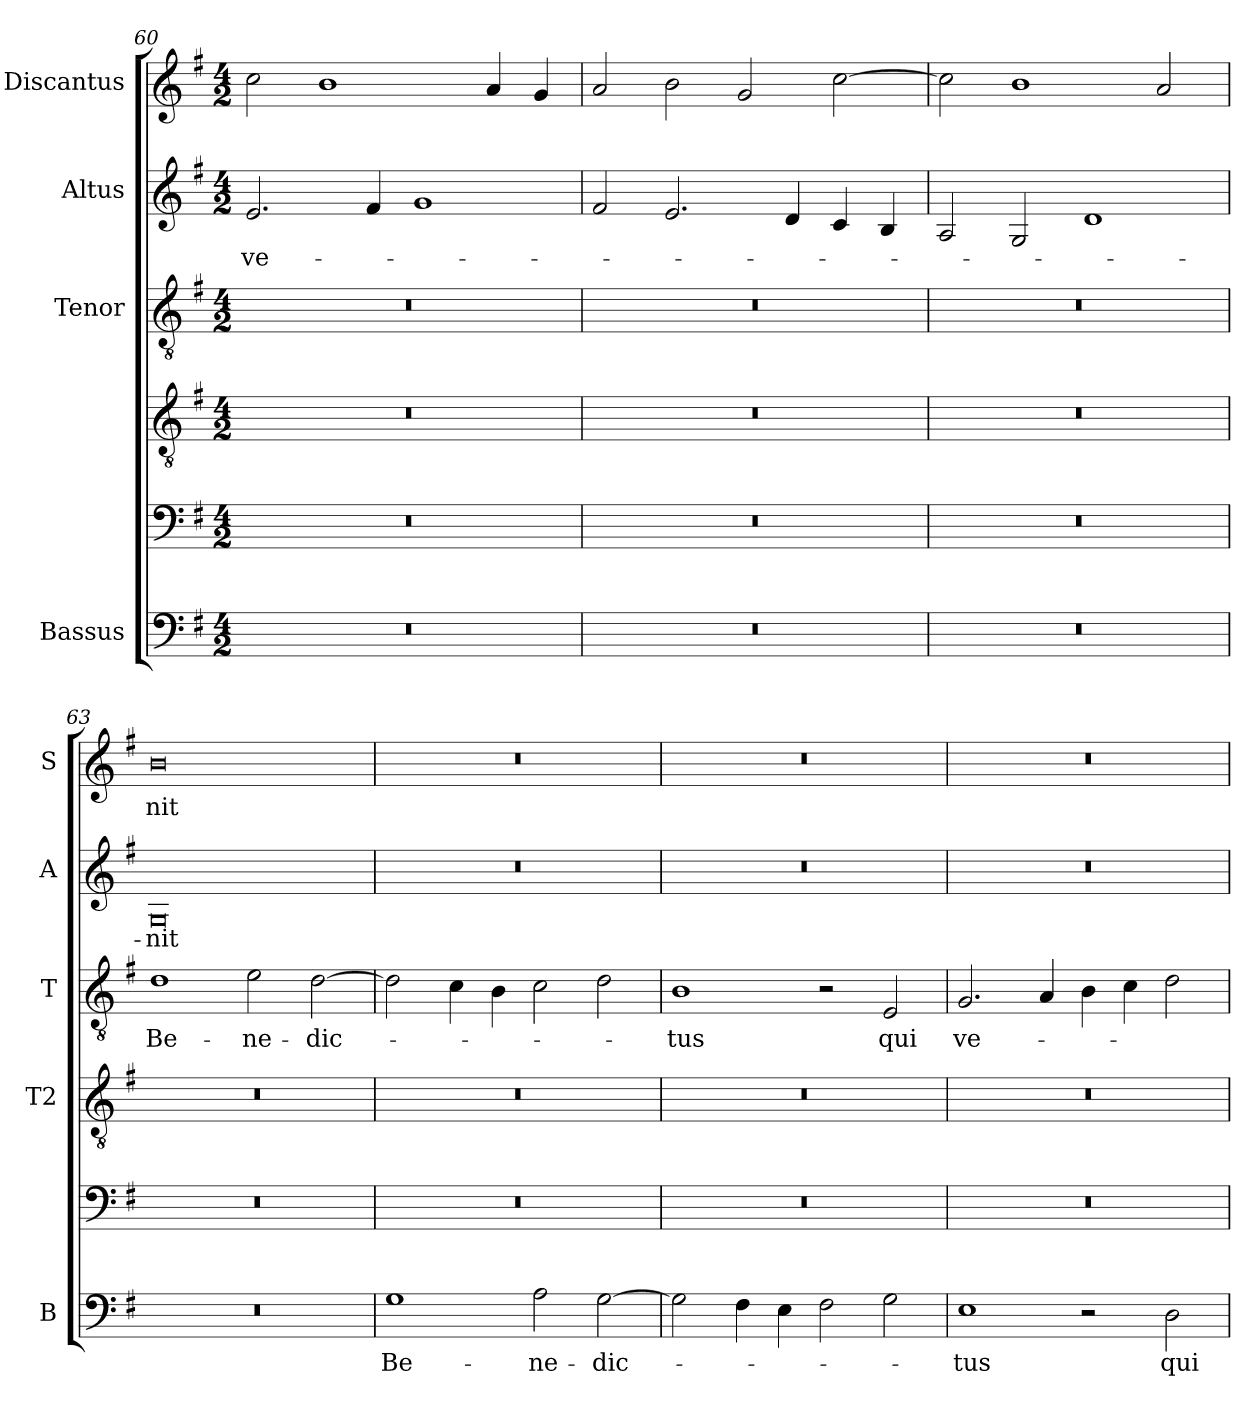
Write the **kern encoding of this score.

**kern	**text	**kern	**kern	**kern	**text	**kern	**text	**kern	**text
*part6	*part6	*part5	*part4	*part3	*part3	*part2	*part2	*part1	*part1
*staff6	*staff6	*staff5	*staff4	*staff3	*staff3	*staff2	*staff2	*staff1	*staff1
*I"Bassus	*	*	*	*I"Tenor	*	*I"Altus	*	*I"Discantus	*
*I'B	*	*	*I'T2	*I'T	*	*I'A	*	*I'S	*
*clefF4	*	*clefF4	*clefGv2	*clefGv2	*	*clefG2	*	*clefG2	*
*k[f#]	*	*k[f#]	*k[f#]	*k[f#]	*	*k[f#]	*	*k[f#]	*
*G:	*	*G:	*G:	*G:	*	*G:	*	*G:	*
*M4/2	*	*M4/2	*M4/2	*M4/2	*	*M4/2	*	*M4/2	*
=60	=60	=60	=60	=60	=60	=60	=60	=60	=60
!	!	!	!	!	!	!	!LO:LY:b	!	!
0r	.	0r	0r	0r	.	2.e/	ve-	2cc\	.
.	.	.	.	.	.	.	.	1b	.
.	.	.	.	.	.	4f#/	.	.	.
.	.	.	.	.	.	1g	.	.	.
.	.	.	.	.	.	.	.	4a/	.
.	.	.	.	.	.	.	.	4g/	.
=61	=61	=61	=61	=61	=61	=61	=61	=61	=61
0r	.	0r	0r	0r	.	2f#/	.	2a/	.
.	.	.	.	.	.	2.e/	.	2b\	.
.	.	.	.	.	.	.	.	2g/	.
.	.	.	.	.	.	4d/	.	.	.
.	.	.	.	.	.	4c/	.	[2cc\	.
.	.	.	.	.	.	4B/	.	.	.
=62	=62	=62	=62	=62	=62	=62	=62	=62	=62
0r	.	0r	0r	0r	.	2A/	.	2cc\]	.
.	.	.	.	.	.	2G/	.	1b	.
.	.	.	.	.	.	1d	.	.	.
.	.	.	.	.	.	.	.	2a/	.
=63	=63	=63	=63	=63	=63	=63	=63	=63	=63
!	!	!	!	!	!LO:LY:b	!	!LO:LY:b	!	!LO:LY:b
0r	.	0r	0r	1d	Be-	0G	-nit	0b	-nit
!	!	!	!	!	!LO:LY:b	!	!	!	!
.	.	.	.	2e\	-ne-	.	.	.	.
!	!	!	!	!	!LO:LY:b	!	!	!	!
.	.	.	.	[2d\	-dic-	.	.	.	.
!!LO:LB:g=z
=64	=64	=64	=64	=64	=64	=64	=64	=64	=64
!	!LO:LY:b	!	!	!	!	!	!	!	!
1G	Be-	0r	0r	2d\]	.	0r	.	0r	.
.	.	.	.	4c\	.	.	.	.	.
.	.	.	.	4B\	.	.	.	.	.
!	!LO:LY:b	!	!	!	!	!	!	!	!
2A\	-ne-	.	.	2c\	.	.	.	.	.
!	!LO:LY:b	!	!	!	!	!	!	!	!
[2G\	-dic-	.	.	2d\	.	.	.	.	.
=65	=65	=65	=65	=65	=65	=65	=65	=65	=65
!	!	!	!	!	!LO:LY:b	!	!	!	!
2G\]	.	0r	0r	1B	-tus	0r	.	0r	.
4F#\	.	.	.	.	.	.	.	.	.
4E\	.	.	.	.	.	.	.	.	.
2F#\	.	.	.	2r	.	.	.	.	.
!	!	!	!	!	!LO:LY:b	!	!	!	!
2G\	.	.	.	2E/	qui	.	.	.	.
=66	=66	=66	=66	=66	=66	=66	=66	=66	=66
!	!LO:LY:b	!	!	!	!LO:LY:b	!	!	!	!
1E	-tus	0r	0r	2.G/	ve-	0r	.	0r	.
.	.	.	.	4A/	.	.	.	.	.
2r	.	.	.	4B\	.	.	.	.	.
.	.	.	.	4c\	.	.	.	.	.
!	!LO:LY:b	!	!	!	!	!	!	!	!
2D\	qui	.	.	2d\	.	.	.	.	.
=	=	=	=	=	=	=	=	=	=
*-	*-	*-	*-	*-	*-	*-	*-	*-	*-
